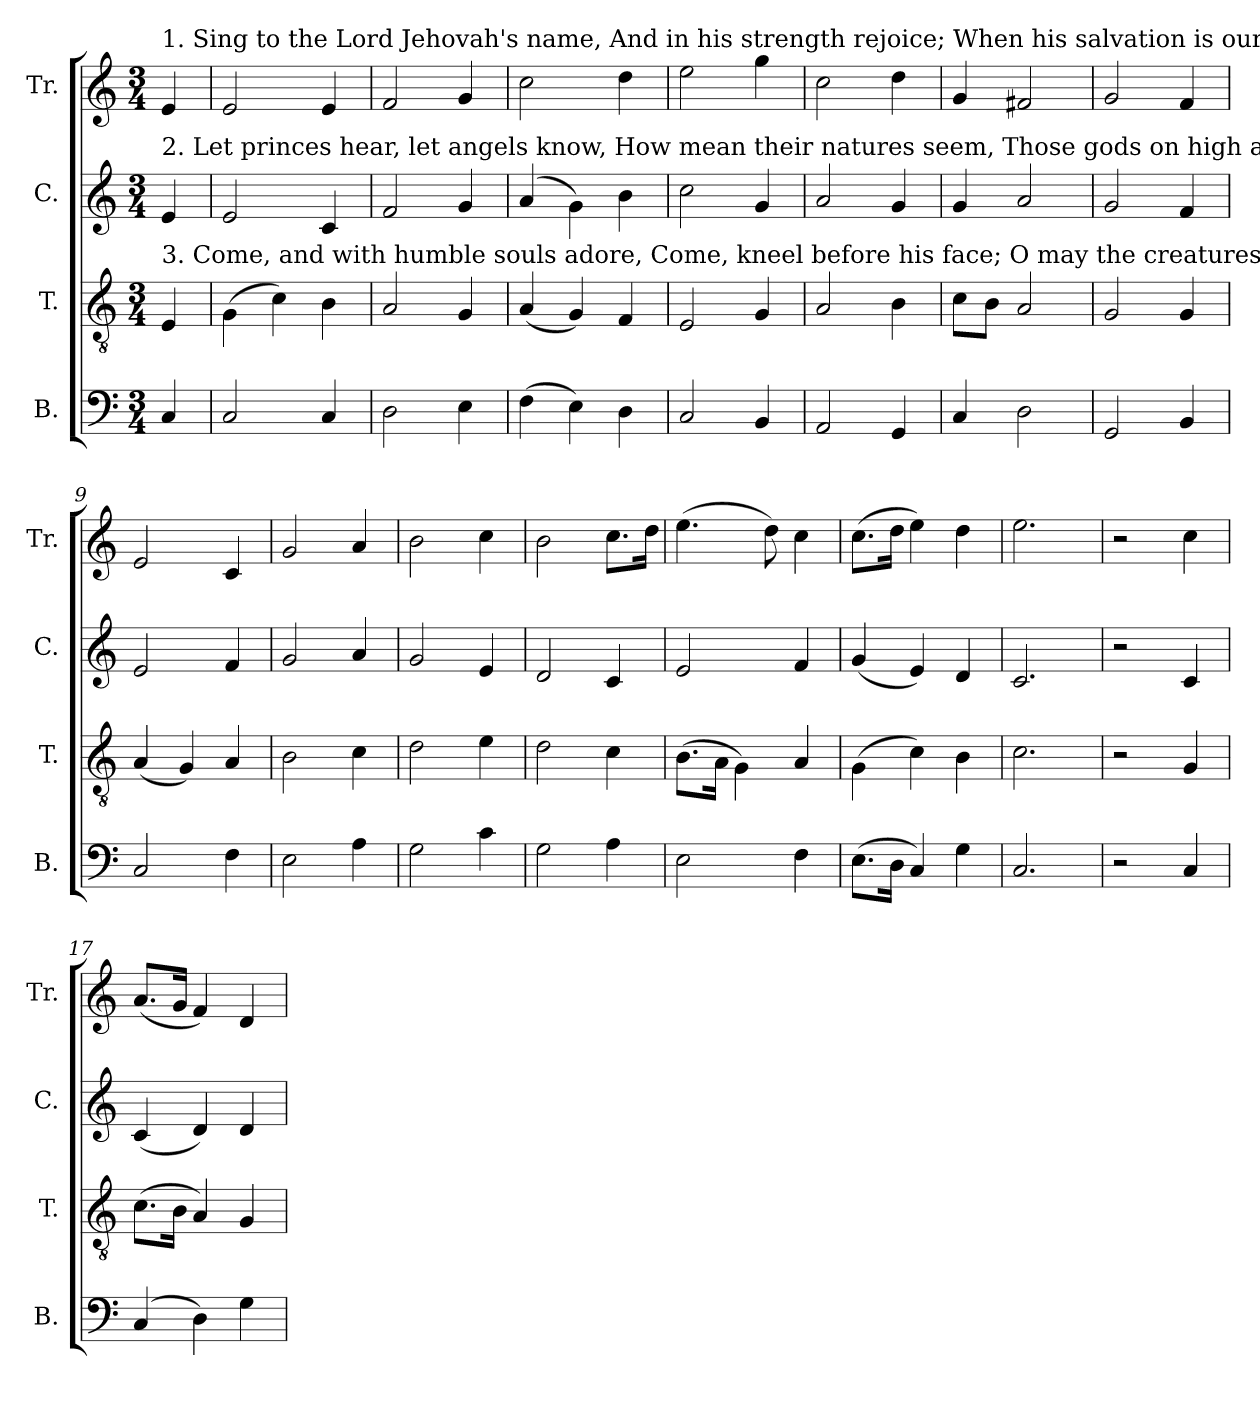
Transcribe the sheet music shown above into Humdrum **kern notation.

**kern	**kern	**kern	**kern
*part4	*part3	*part2	*part1
*staff4	*staff3	*staff2	*staff1
*I"B.	*I"T.	*I"C.	*I"Tr.
*I'B.	*I'T.	*I'C.	*I'Tr.
*clefF4	*clefGv2	*clefG2	*clefG2
*k[]	*k[]	*k[]	*k[]
*M3/4	*M3/4	*M3/4	*M3/4
*MM140	*MM140	*MM140	*MM140
=1	=1	=1	=1
!	!	!	!LO:TX:a:t=1. Sing   to   the  Lord  Jehovah's  name, And in his strength rejoice;  When his   salvation    is  our  theme,  Ex   –  al       –     ted     be             our  voice.      With  thanks    ap –
!	!	!LO:TX:a:t=2. Let   princes  hear, let angels know, How mean their natures seem, Those gods on high and gods below,  When    once          com – pared    with   him.        Earth,  with     its	!
!	!LO:TX:a:t=3. Come, and with humble souls  adore,  Come,  kneel  before his face; O  may  the creatures of his power  Be         child   –    ren     of             his   grace!     Now  is            the	!	!
4C!/	4E!/	4e!/	4e!/
=2	=2	=2	=2
2C!/	(>4G!\	2e!/	2e!/
.	4c!\)	.	.
4C!/	4B!\	4c!/	4e!/
=3	=3	=3	=3
2D!\	2A!/	2f!/	2f!/
4E!\	4G!/	4g!/	4g!/
=4	=4	=4	=4
(>4F!\	(<4A!/	(>4a!/	2cc!\
4E!\)	4G!/)	4g!\)	.
4D!\	4F!/	4b!\	4dd!\
=5	=5	=5	=5
2C!/	2E!/	2cc!\	2ee!\
4BB!/	4G!/	4g!/	4gg!\
=6	=6	=6	=6
2AA!/	2A!/	2a!/	2cc!\
4GG!/	4B!\	4g!/	4dd!\
=7	=7	=7	=7
4C!/	8c!\L	4g!/	4g!/
.	8B!\J	.	.
2D!\	2A!/	2a!/	2f#X!/
=8	=8	=8	=8
2GG!/	2G!/	2g!/	2g!/
4BB!/	4G!/	4f!/	4f!/
=9	=9	=9	=9
2C!/	(<4A!/	2e!/	2e!/
.	4G!/)	.	.
4F!\	4A!/	4f!/	4c!/
=10	=10	=10	=10
2E!\	2B!\	2g!/	2g!/
4A!\	4c!\	4a!/	4a!/
=11	=11	=11	=11
2G!\	2d!\	2g!/	2b!\
4c!\	4e!\	4e!/	4cc!\
=12	=12	=12	=12
2G!\	2d!\	2d!/	2b!\
4A!\	4c!\	4c!/	8.cc!\L
.	.	.	16dd!\Jk
=13	=13	=13	=13
2E!\	(>8.B!\L	2e!/	(>4.ee!\
.	16A!\Jk	.	.
.	4G!\)	.	.
.	.	.	8dd!\)
4F!\	4A!/	4f!/	4cc!\
=14	=14	=14	=14
(>8.E!\L	(>4G!\	(<4g!/	(>8.cc!\L
16D!\Jk	.	.	16dd!\Jk
4C!/)	4c!\)	4e!/)	4ee!\)
4G!\	4B!\	4d!/	4dd!\
=15	=15	=15	=15
2.C!/	2.c!\	2.c!/	2.ee!\
=16	=16	=16	=16
2r	2r	2r	2r
4C!/	4G!/	4c!/	4cc!\
=17	=17	=17	=17
(>4C!/	(>8.c!\L	(<4c!/	(<8.a!/L
.	16B!\Jk	.	16g!/Jk
4D!\)	4A!/)	4d!/)	4f!/)
4G!\	4G!/	4d!/	4d!/
=	=	=	=
*-	*-	*-	*-
